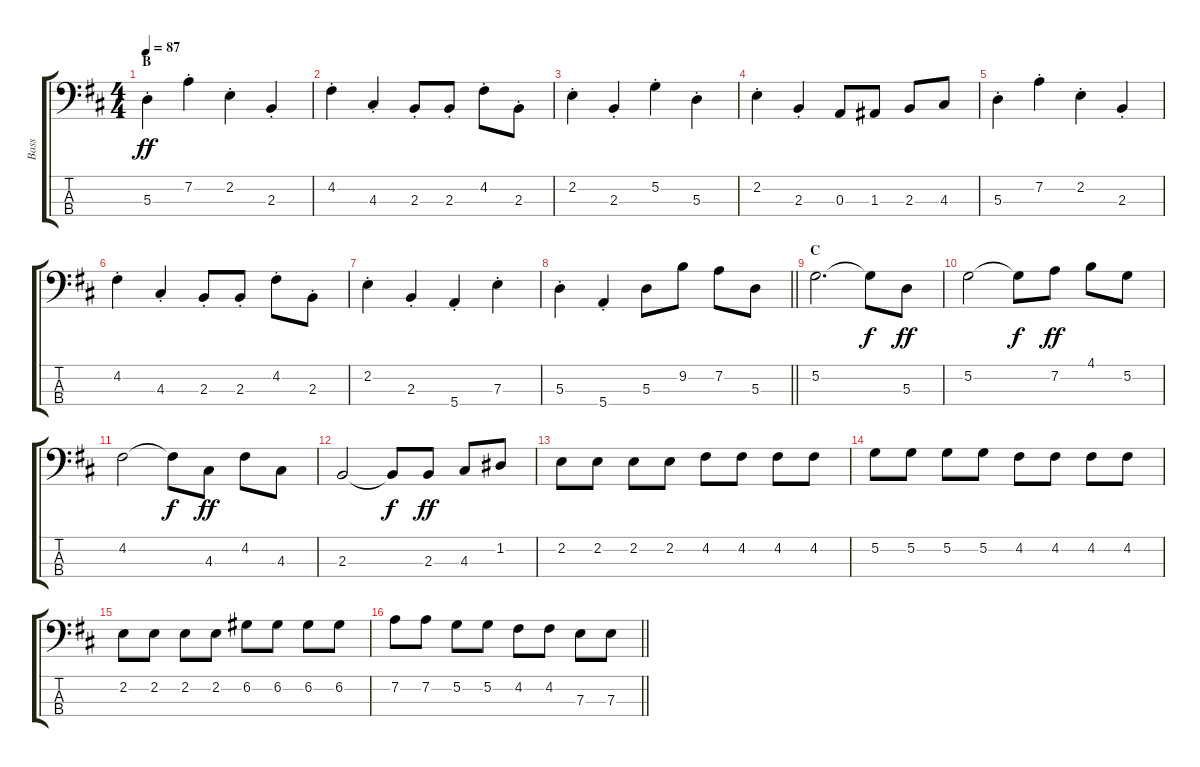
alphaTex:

\track ("Bass" "Bass") {instrument electricbasspick}
\staff {score tabs}
\tuning (G2 D2 A1 E1) {hide}
\ts (4 4)
\section ("" "B")
\tempo 87
\clef f4
\ks d
5.3{st}.4{dy ff} 7.2{st}.4 2.2{st}.4 2.3{st}.4 |
4.2{st}.4 4.3{st}.4 2.3{st}.8 2.3{st}.8 4.2{st}.8 2.3{st}.8 |
2.2{st}.4 2.3{st}.4 5.2{st}.4 5.3{st}.4 |
2.2{st}.4 2.3{st}.4 0.3.8 1.3.8 2.3.8 4.3.8 |
5.3{st}.4 7.2{st}.4 2.2{st}.4 2.3{st}.4 |
4.2{st}.4 4.3{st}.4 2.3{st}.8 2.3{st}.8 4.2{st}.8 2.3{st}.8 |
2.2{st}.4 2.3{st}.4 5.4{st}.4 7.3{st}.4 |
\barLineRight lightlight
5.3{st}.4 5.4{st}.4 5.3.8 9.2.8 7.2.8 5.3.8 |
\section ("" "C")
5.2.2{d} 5.2{t}.8{dy f} 5.3.8{dy ff} |
5.2.2 5.2{t}.8{dy f} 7.2.8{dy ff} 4.1.8 5.2.8 |
4.2.2 4.2{t}.8{dy f} 4.3.8{dy ff} 4.2.8 4.3.8 |
2.3.2 2.3{t}.8{dy f} 2.3.8{dy ff} 4.3.8 1.2.8 |
2.2.8 2.2.8 2.2.8 2.2.8 4.2.8 4.2.8 4.2.8 4.2.8 |
5.2.8 5.2.8 5.2.8 5.2.8 4.2.8 4.2.8 4.2.8 4.2.8 |
2.2.8 2.2.8 2.2.8 2.2.8 6.2.8 6.2.8 6.2.8 6.2.8 |
\barLineRight lightlight
7.2.8 7.2.8 5.2.8 5.2.8 4.2.8 4.2.8 7.3.8 7.3.8
